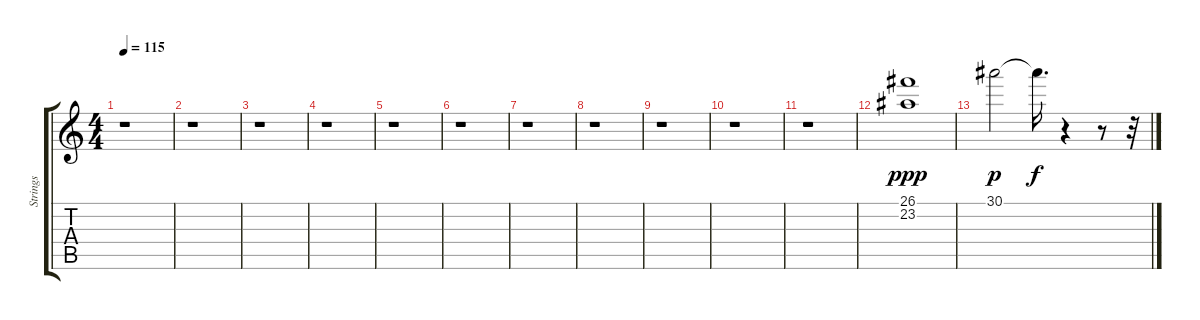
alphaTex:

\track ("Strings" "Strings") {instrument stringensemble1}
\staff {score tabs}
\tuning (E4 B3 G3 D3 A2 E2) {hide}
\ts (4 4)
\tempo 115
\clef g2
\ks c
r.1{dy ppp} |
r.1 |
r.1 |
r.1 |
r.1 |
r.1 |
r.1 |
r.1 |
r.1 |
r.1 |
r.1 |
(26.1 23.2).1 |
30.1.2{dy p} 30.1{t}.16{d dy f} r.4 r.8 r.32
